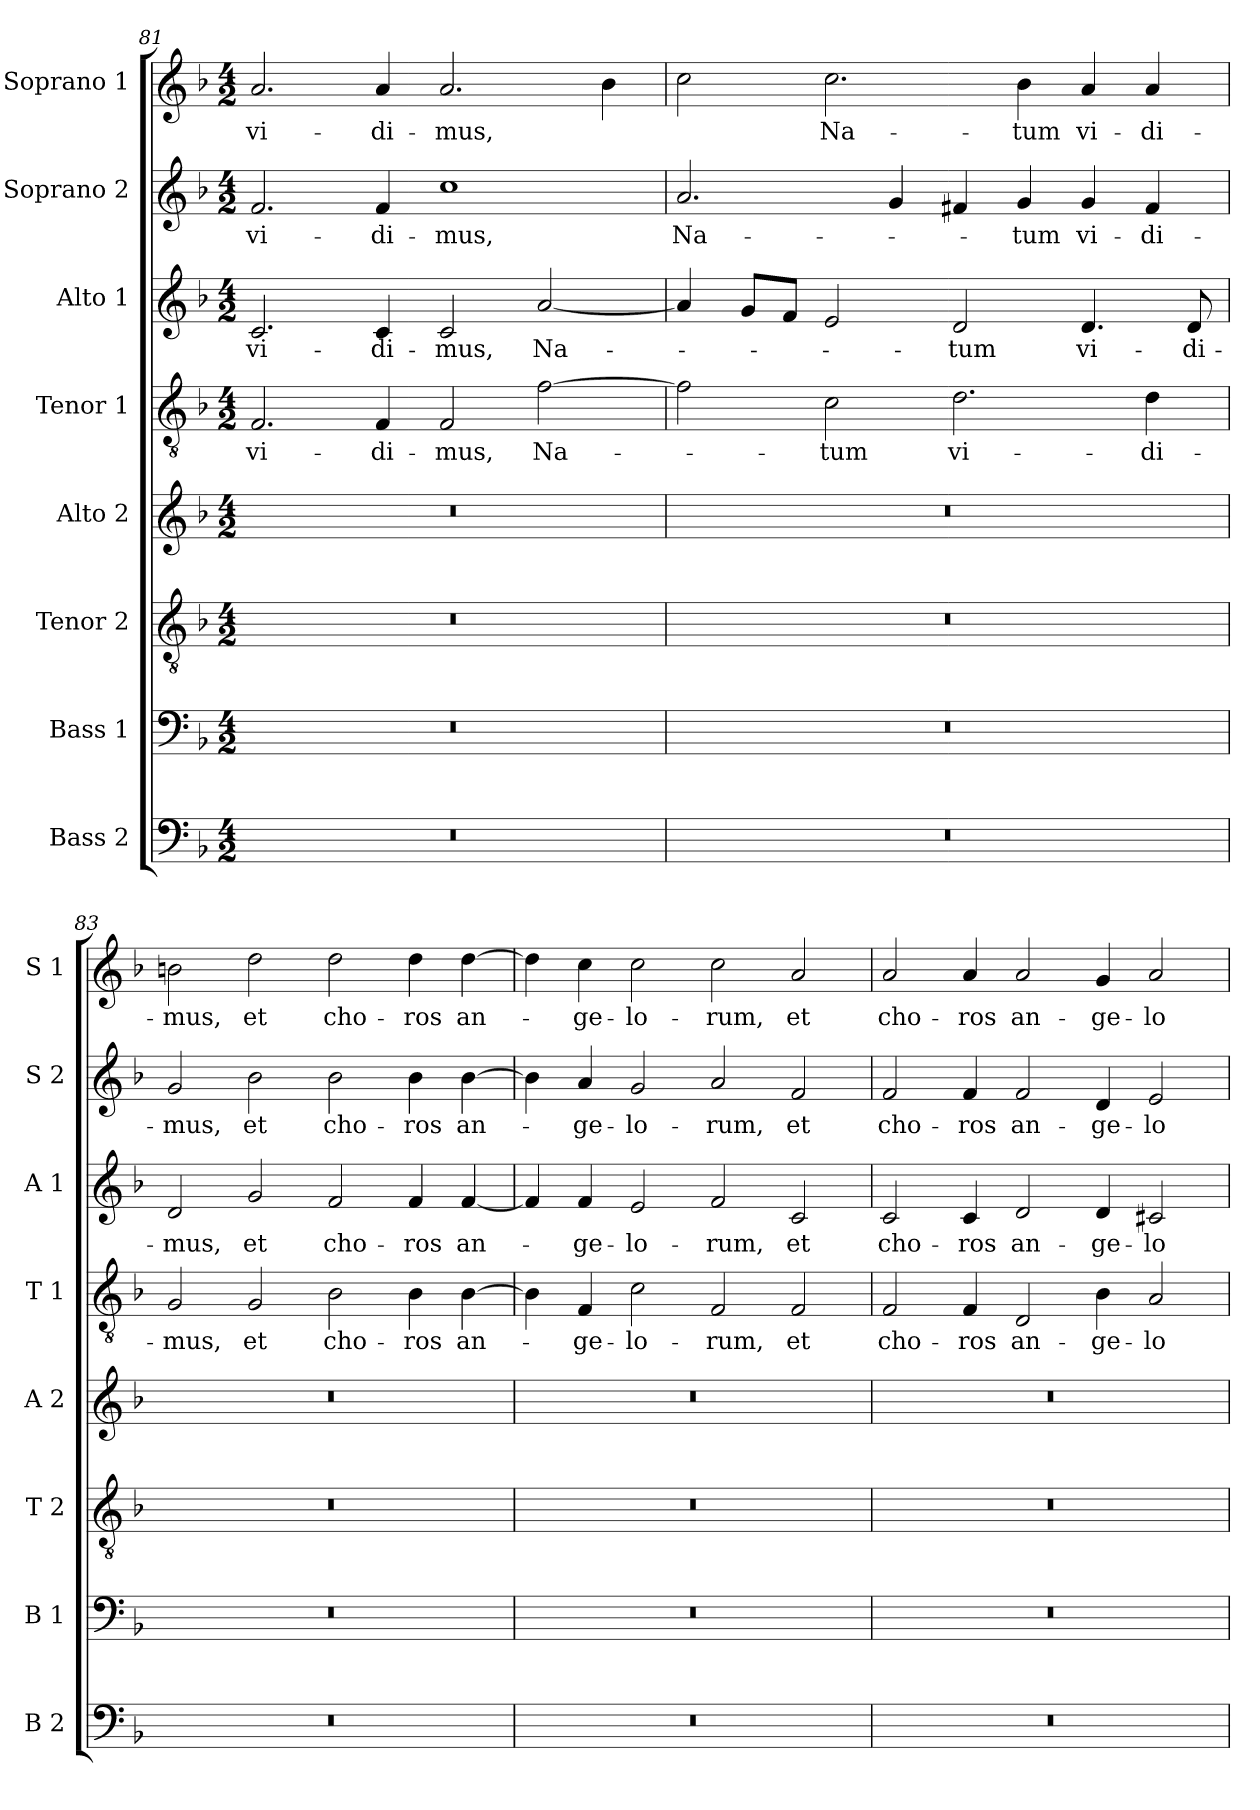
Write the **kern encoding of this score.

**kern	**kern	**kern	**kern	**kern	**text	**kern	**text	**kern	**text	**kern	**text
*part8	*part7	*part6	*part5	*part4	*part4	*part3	*part3	*part2	*part2	*part1	*part1
*staff8	*staff7	*staff6	*staff5	*staff4	*staff4	*staff3	*staff3	*staff2	*staff2	*staff1	*staff1
*I"Bass 2	*I"Bass 1	*I"Tenor 2	*I"Alto 2	*I"Tenor 1	*	*I"Alto 1	*	*I"Soprano 2	*	*I"Soprano 1	*
*I'B 2	*I'B 1	*I'T 2	*I'A 2	*I'T 1	*	*I'A 1	*	*I'S 2	*	*I'S 1	*
*clefF4	*clefF4	*clefGv2	*clefG2	*clefGv2	*	*clefG2	*	*clefG2	*	*clefG2	*
*k[b-]	*k[b-]	*k[b-]	*k[b-]	*k[b-]	*	*k[b-]	*	*k[b-]	*	*k[b-]	*
*F:	*F:	*F:	*F:	*F:	*	*F:	*	*F:	*	*F:	*
*M4/2	*M4/2	*M4/2	*M4/2	*M4/2	*	*M4/2	*	*M4/2	*	*M4/2	*
=81	=81	=81	=81	=81	=81	=81	=81	=81	=81	=81	=81
!	!	!	!	!	!LO:LY:b	!	!LO:LY:b	!	!LO:LY:b	!	!LO:LY:b
0r	0r	0r	0r	2.F/	vi-	2.c/	vi-	2.f/	vi-	2.a/	vi-
!	!	!	!	!	!LO:LY:b	!	!LO:LY:b	!	!LO:LY:b	!	!LO:LY:b
.	.	.	.	4F/	-di-	4c/	-di-	4f/	-di-	4a/	-di-
!	!	!	!	!	!LO:LY:b	!	!LO:LY:b	!	!LO:LY:b	!	!LO:LY:b
.	.	.	.	2F/	-mus,	2c/	-mus,	1cc	-mus,	2.a/	-mus,
!	!	!	!	!	!LO:LY:b	!	!LO:LY:b	!	!	!	!
.	.	.	.	[2f\	Na-	[2a/	Na-	.	.	.	.
.	.	.	.	.	.	.	.	.	.	4b-\	.
=82	=82	=82	=82	=82	=82	=82	=82	=82	=82	=82	=82
!	!	!	!	!	!	!	!	!	!LO:LY:b	!	!
0r	0r	0r	0r	2f\]	.	4a/]	.	2.a/	Na-	2cc\	.
.	.	.	.	.	.	8g/L	.	.	.	.	.
.	.	.	.	.	.	8f/J	.	.	.	.	.
!	!	!	!	!	!LO:LY:b	!	!	!	!	!	!LO:LY:b
.	.	.	.	2c\	-tum	2e/	.	.	.	2.cc\	Na-
.	.	.	.	.	.	.	.	4g/	.	.	.
!	!	!	!	!	!LO:LY:b	!	!LO:LY:b	!	!	!	!
.	.	.	.	2.d\	vi-	2d/	-tum	4f#X/	.	.	.
!	!	!	!	!	!	!	!	!	!LO:LY:b	!	!LO:LY:b
.	.	.	.	.	.	.	.	4g/	-tum	4b-\	-tum
!	!	!	!	!	!	!	!LO:LY:b	!	!LO:LY:b	!	!LO:LY:b
.	.	.	.	.	.	4.d/	vi-	4g/	vi-	4a/	vi-
!	!	!	!	!	!LO:LY:b	!	!	!	!LO:LY:b	!	!LO:LY:b
.	.	.	.	4d\	-di-	.	.	4f#/	-di-	4a/	-di-
!	!	!	!	!	!	!	!LO:LY:b	!	!	!	!
.	.	.	.	.	.	8d/	-di-	.	.	.	.
=83	=83	=83	=83	=83	=83	=83	=83	=83	=83	=83	=83
!	!	!	!	!	!LO:LY:b	!	!LO:LY:b	!	!LO:LY:b	!	!LO:LY:b
0r	0r	0r	0r	2G/	-mus,	2d/	-mus,	2g/	-mus,	2bn\	-mus,
!	!	!	!	!	!LO:LY:b	!	!LO:LY:b	!	!LO:LY:b	!	!LO:LY:b
.	.	.	.	2G/	et	2g/	et	2b-\	et	2dd\	et
!	!	!	!	!	!LO:LY:b	!	!LO:LY:b	!	!LO:LY:b	!	!LO:LY:b
.	.	.	.	2B-\	cho-	2f/	cho-	2b-\	cho-	2dd\	cho-
!	!	!	!	!	!LO:LY:b	!	!LO:LY:b	!	!LO:LY:b	!	!LO:LY:b
.	.	.	.	4B-\	-ros	4f/	-ros	4b-\	-ros	4dd\	-ros
!	!	!	!	!	!LO:LY:b	!	!LO:LY:b	!	!LO:LY:b	!	!LO:LY:b
.	.	.	.	[4B-\	an-	[4f/	an-	[4b-\	an-	[4dd\	an-
!!LO:LB:g=z
=84	=84	=84	=84	=84	=84	=84	=84	=84	=84	=84	=84
0r	0r	0r	0r	4B-\]	.	4f/]	.	4b-\]	.	4dd\]	.
!	!	!	!	!	!LO:LY:b	!	!LO:LY:b	!	!LO:LY:b	!	!LO:LY:b
.	.	.	.	4F/	-ge-	4f/	-ge-	4a/	-ge-	4cc\	-ge-
!	!	!	!	!	!LO:LY:b	!	!LO:LY:b	!	!LO:LY:b	!	!LO:LY:b
.	.	.	.	2c\	-lo-	2e/	-lo-	2g/	-lo-	2cc\	-lo-
!	!	!	!	!	!LO:LY:b	!	!LO:LY:b	!	!LO:LY:b	!	!LO:LY:b
.	.	.	.	2F/	-rum,	2f/	-rum,	2a/	-rum,	2cc\	-rum,
!	!	!	!	!	!LO:LY:b	!	!LO:LY:b	!	!LO:LY:b	!	!LO:LY:b
.	.	.	.	2F/	et	2c/	et	2f/	et	2a/	et
=85	=85	=85	=85	=85	=85	=85	=85	=85	=85	=85	=85
!	!	!	!	!	!LO:LY:b	!	!LO:LY:b	!	!LO:LY:b	!	!LO:LY:b
0r	0r	0r	0r	2F/	cho-	2c/	cho-	2f/	cho-	2a/	cho-
!	!	!	!	!	!LO:LY:b	!	!LO:LY:b	!	!LO:LY:b	!	!LO:LY:b
.	.	.	.	4F/	-ros	4c/	-ros	4f/	-ros	4a/	-ros
!	!	!	!	!	!LO:LY:b	!	!LO:LY:b	!	!LO:LY:b	!	!LO:LY:b
.	.	.	.	2D/	an-	2d/	an-	2f/	an-	2a/	an-
!	!	!	!	!	!LO:LY:b	!	!LO:LY:b	!	!LO:LY:b	!	!LO:LY:b
.	.	.	.	4B-\	-ge-	4d/	-ge-	4d/	-ge-	4g/	-ge-
!	!	!	!	!	!LO:LY:b	!	!LO:LY:b	!	!LO:LY:b	!	!LO:LY:b
.	.	.	.	2A/	-lo-	2c#X/	-lo-	2e/	-lo-	2a/	-lo-
=	=	=	=	=	=	=	=	=	=	=	=
*-	*-	*-	*-	*-	*-	*-	*-	*-	*-	*-	*-
